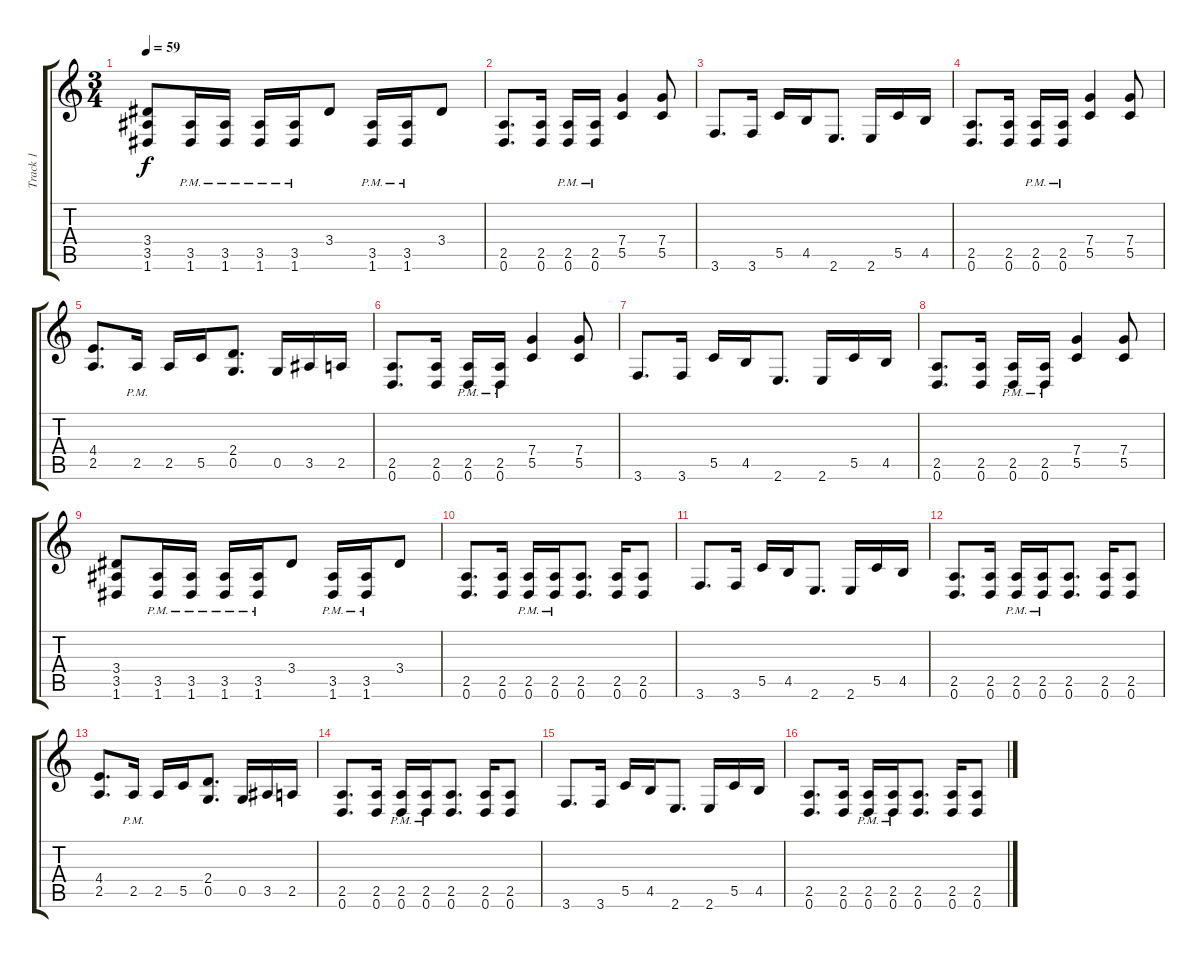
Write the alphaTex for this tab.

\track ("Track 1" "Track 1") {instrument distortionguitar}
\staff {score tabs}
\tuning (D4 A3 F3 C3 G2 D2) {hide}
\ts (3 4)
\tempo 59
\clef g2
\ks c
(3.4 3.5 1.6).8{dy f} (3.5{pm} 1.6{pm}).16 (3.5{pm} 1.6{pm}).16 (3.5{pm} 1.6{pm}).16 (3.5{pm} 1.6{pm}).16 3.4.8 (3.5{pm} 1.6{pm}).16 (3.5{pm} 1.6{pm}).16 3.4.8 |
(2.5 0.6).8{d} (2.5 0.6).16 (2.5{pm} 0.6{pm}).16 (2.5{pm} 0.6{pm}).16 (7.4 5.5).4 (7.4 5.5).8 |
3.6.8{d} 3.6.16 5.5.16 4.5.16 2.6.8{d} 2.6.16 5.5.16 4.5.16 |
(2.5 0.6).8{d} (2.5 0.6).16 (2.5{pm} 0.6{pm}).16 (2.5{pm} 0.6{pm}).16 (7.4 5.5).4 (7.4 5.5).8 |
(4.4 2.5).8{d} 2.5{pm}.16 2.5.16 5.5.16 (2.4 0.5).8{d} 0.5.16 3.5.16 2.5.16 |
(2.5 0.6).8{d} (2.5 0.6).16 (2.5{pm} 0.6{pm}).16 (2.5{pm} 0.6{pm}).16 (7.4 5.5).4 (7.4 5.5).8 |
3.6.8{d} 3.6.16 5.5.16 4.5.16 2.6.8{d} 2.6.16 5.5.16 4.5.16 |
(2.5 0.6).8{d} (2.5 0.6).16 (2.5{pm} 0.6{pm}).16 (2.5{pm} 0.6{pm}).16 (7.4 5.5).4 (7.4 5.5).8 |
(3.4 3.5 1.6).8 (3.5{pm} 1.6{pm}).16 (3.5{pm} 1.6{pm}).16 (3.5{pm} 1.6{pm}).16 (3.5{pm} 1.6{pm}).16 3.4.8 (3.5{pm} 1.6{pm}).16 (3.5{pm} 1.6{pm}).16 3.4.8 |
(2.5 0.6).8{d} (2.5 0.6).16 (2.5{pm} 0.6{pm}).16 (2.5{pm} 0.6{pm}).16 (2.5 0.6).8{d} (2.5 0.6).16 (2.5 0.6).8 |
3.6.8{d} 3.6.16 5.5.16 4.5.16 2.6.8{d} 2.6.16 5.5.16 4.5.16 |
(2.5 0.6).8{d} (2.5 0.6).16 (2.5{pm} 0.6{pm}).16 (2.5{pm} 0.6{pm}).16 (2.5 0.6).8{d} (2.5 0.6).16 (2.5 0.6).8 |
(4.4 2.5).8{d} 2.5{pm}.16 2.5.16 5.5.16 (2.4 0.5).8{d} 0.5.16 3.5.16 2.5.16 |
(2.5 0.6).8{d} (2.5 0.6).16 (2.5{pm} 0.6{pm}).16 (2.5{pm} 0.6{pm}).16 (2.5 0.6).8{d} (2.5 0.6).16 (2.5 0.6).8 |
3.6.8{d} 3.6.16 5.5.16 4.5.16 2.6.8{d} 2.6.16 5.5.16 4.5.16 |
(2.5 0.6).8{d} (2.5 0.6).16 (2.5{pm} 0.6{pm}).16 (2.5{pm} 0.6{pm}).16 (2.5 0.6).8{d} (2.5 0.6).16 (2.5 0.6).8
